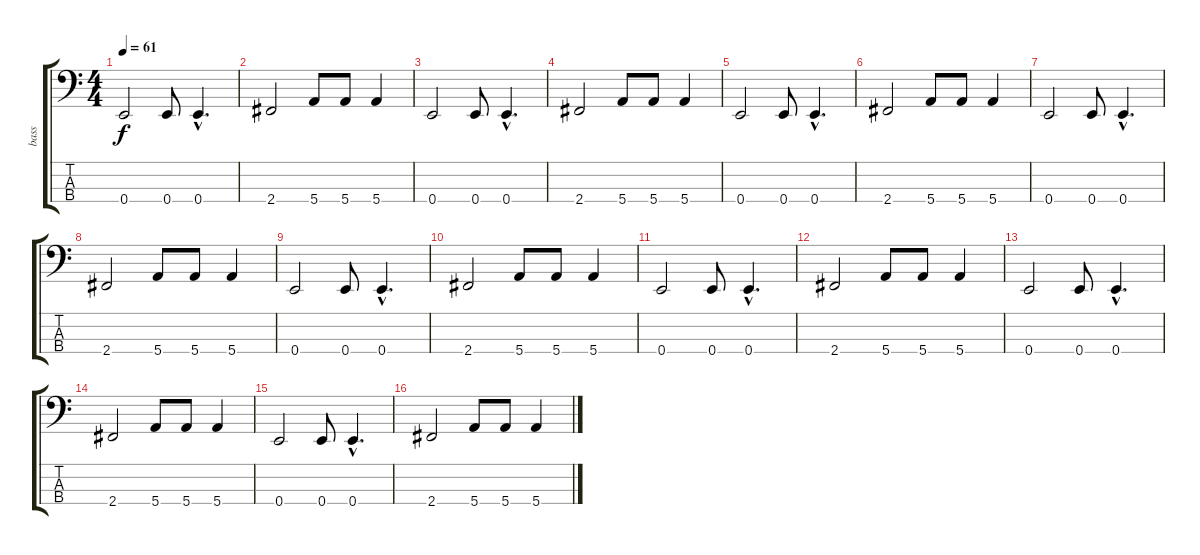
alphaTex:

\track ("bass" "bass") {instrument acousticbass}
\staff {score tabs}
\tuning (G2 D2 A1 E1) {hide}
\ts (4 4)
\tempo 61
\clef f4
\ks c
0.4.2{dy f} 0.4.8 0.4{hac}.4{d} |
2.4.2 5.4.8 5.4.8 5.4.4 |
0.4.2 0.4.8 0.4{hac}.4{d} |
2.4.2 5.4.8 5.4.8 5.4.4 |
0.4.2 0.4.8 0.4{hac}.4{d} |
2.4.2 5.4.8 5.4.8 5.4.4 |
0.4.2 0.4.8 0.4{hac}.4{d} |
2.4.2 5.4.8 5.4.8 5.4.4 |
0.4.2 0.4.8 0.4{hac}.4{d} |
2.4.2 5.4.8 5.4.8 5.4.4 |
0.4.2 0.4.8 0.4{hac}.4{d} |
2.4.2 5.4.8 5.4.8 5.4.4 |
0.4.2 0.4.8 0.4{hac}.4{d} |
2.4.2 5.4.8 5.4.8 5.4.4 |
0.4.2 0.4.8 0.4{hac}.4{d} |
2.4.2 5.4.8 5.4.8 5.4.4
